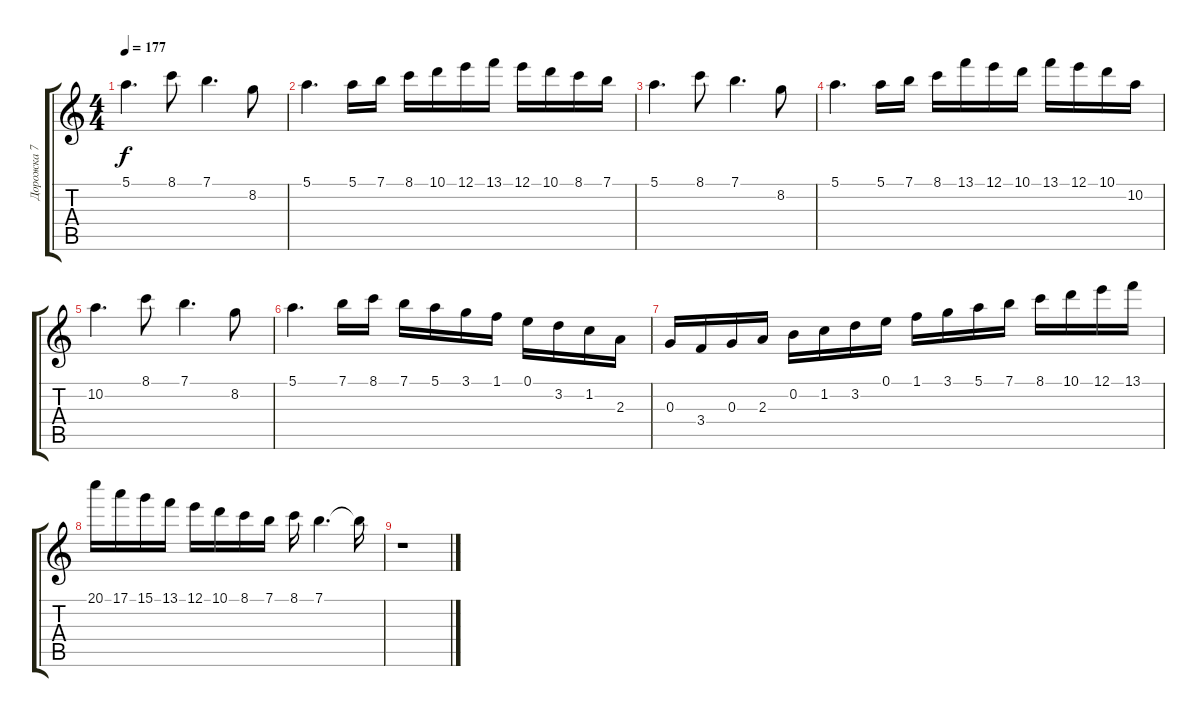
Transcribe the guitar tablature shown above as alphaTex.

\track ("Дорожка 7" "Дорожка 7") {instrument overdrivenguitar}
\staff {score tabs}
\tuning (E4 B3 G3 D3 A2 E2) {hide}
\ts (4 4)
\tempo 177
\clef g2
\ks c
5.1.4{d dy f} 8.1.8 7.1.4{d} 8.2.8 |
5.1.4{d} 5.1.16 7.1.16 8.1.16 10.1.16 12.1.16 13.1.16 12.1.16 10.1.16 8.1.16 7.1.16 |
5.1.4{d} 8.1.8 7.1.4{d} 8.2.8 |
5.1.4{d} 5.1.16 7.1.16 8.1.16 13.1.16 12.1.16 10.1.16 13.1.16 12.1.16 10.1.16 10.2.16 |
10.2.4{d} 8.1.8 7.1.4{d} 8.2.8 |
5.1.4{d} 7.1.16 8.1.16 7.1.16 5.1.16 3.1.16 1.1.16 0.1.16 3.2.16 1.2.16 2.3.16 |
0.3.16 3.4.16 0.3.16 2.3.16 0.2.16 1.2.16 3.2.16 0.1.16 1.1.16 3.1.16 5.1.16 7.1.16 8.1.16 10.1.16 12.1.16 13.1.16 |
20.1.16 17.1.16 15.1.16 13.1.16 12.1.16 10.1.16 8.1.16 7.1.16 8.1.16 7.1.4{d} 7.1{t}.16 |
r.1
